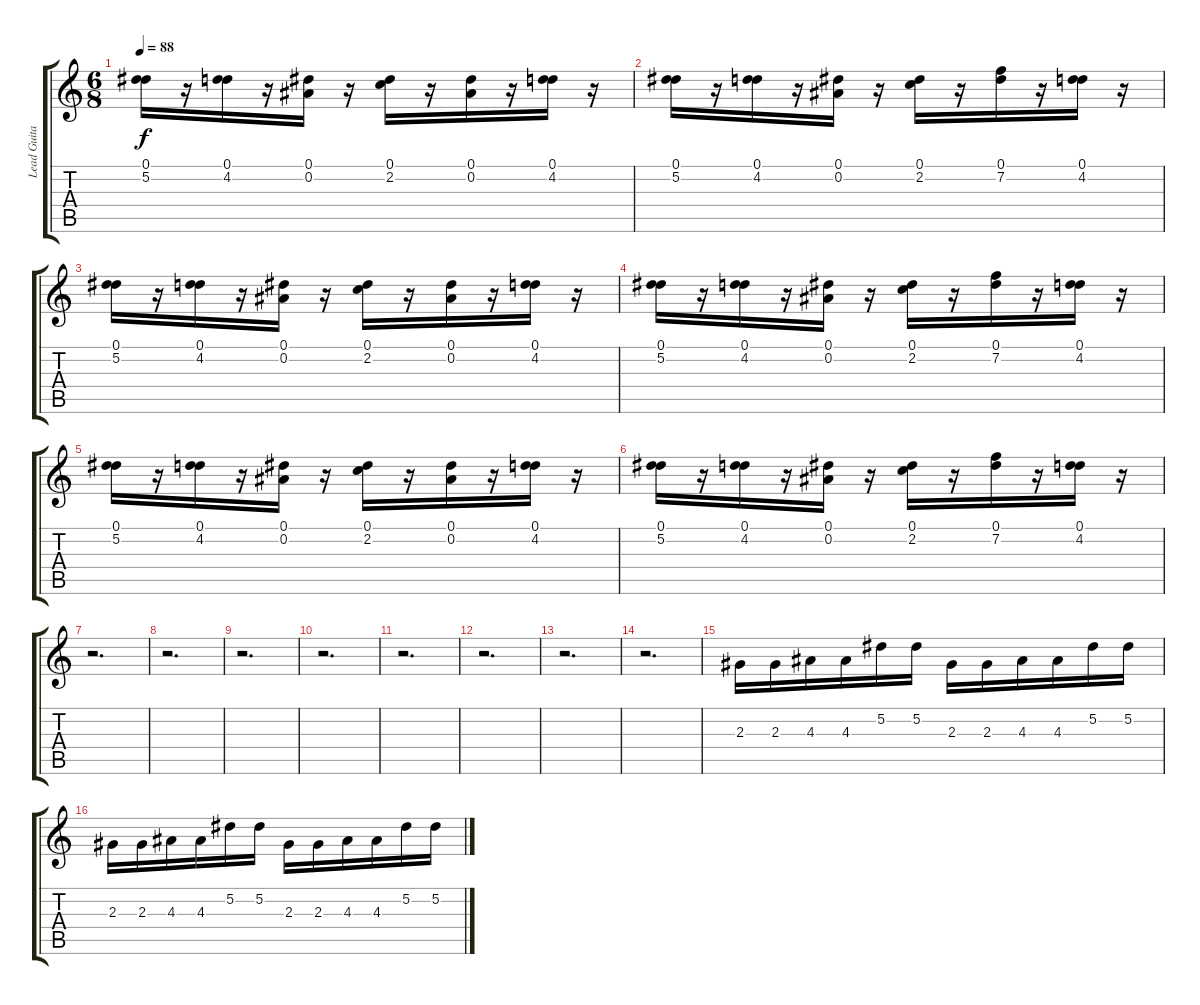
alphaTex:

\track ("Lead Guitar" "Lead Guita") {instrument overdrivenguitar}
\staff {score tabs}
\tuning (Eb4 Bb3 Gb3 Db3 Ab2 Eb2) {hide}
\ts (6 8)
\tempo 88
\clef g2
\ks c
(0.1 5.2).16{dy f} r.16 (0.1 4.2).16 r.16 (0.1 0.2).16 r.16 (0.1 2.2).16 r.16 (0.1 0.2).16 r.16 (0.1 4.2).16 r.16 |
(0.1 5.2).16 r.16 (0.1 4.2).16 r.16 (0.1 0.2).16 r.16 (0.1 2.2).16 r.16 (0.1 7.2).16 r.16 (0.1 4.2).16 r.16 |
(0.1 5.2).16 r.16 (0.1 4.2).16 r.16 (0.1 0.2).16 r.16 (0.1 2.2).16 r.16 (0.1 0.2).16 r.16 (0.1 4.2).16 r.16 |
(0.1 5.2).16 r.16 (0.1 4.2).16 r.16 (0.1 0.2).16 r.16 (0.1 2.2).16 r.16 (0.1 7.2).16 r.16 (0.1 4.2).16 r.16 |
(0.1 5.2).16 r.16 (0.1 4.2).16 r.16 (0.1 0.2).16 r.16 (0.1 2.2).16 r.16 (0.1 0.2).16 r.16 (0.1 4.2).16 r.16 |
(0.1 5.2).16 r.16 (0.1 4.2).16 r.16 (0.1 0.2).16 r.16 (0.1 2.2).16 r.16 (0.1 7.2).16 r.16 (0.1 4.2).16 r.16 |
r.2{d} |
r.2{d} |
r.2{d} |
r.2{d} |
r.2{d} |
r.2{d} |
r.2{d} |
r.2{d} |
2.3.16 2.3.16 4.3.16 4.3.16 5.2.16 5.2.16 2.3.16 2.3.16 4.3.16 4.3.16 5.2.16 5.2.16 |
2.3.16 2.3.16 4.3.16 4.3.16 5.2.16 5.2.16 2.3.16 2.3.16 4.3.16 4.3.16 5.2.16 5.2.16
